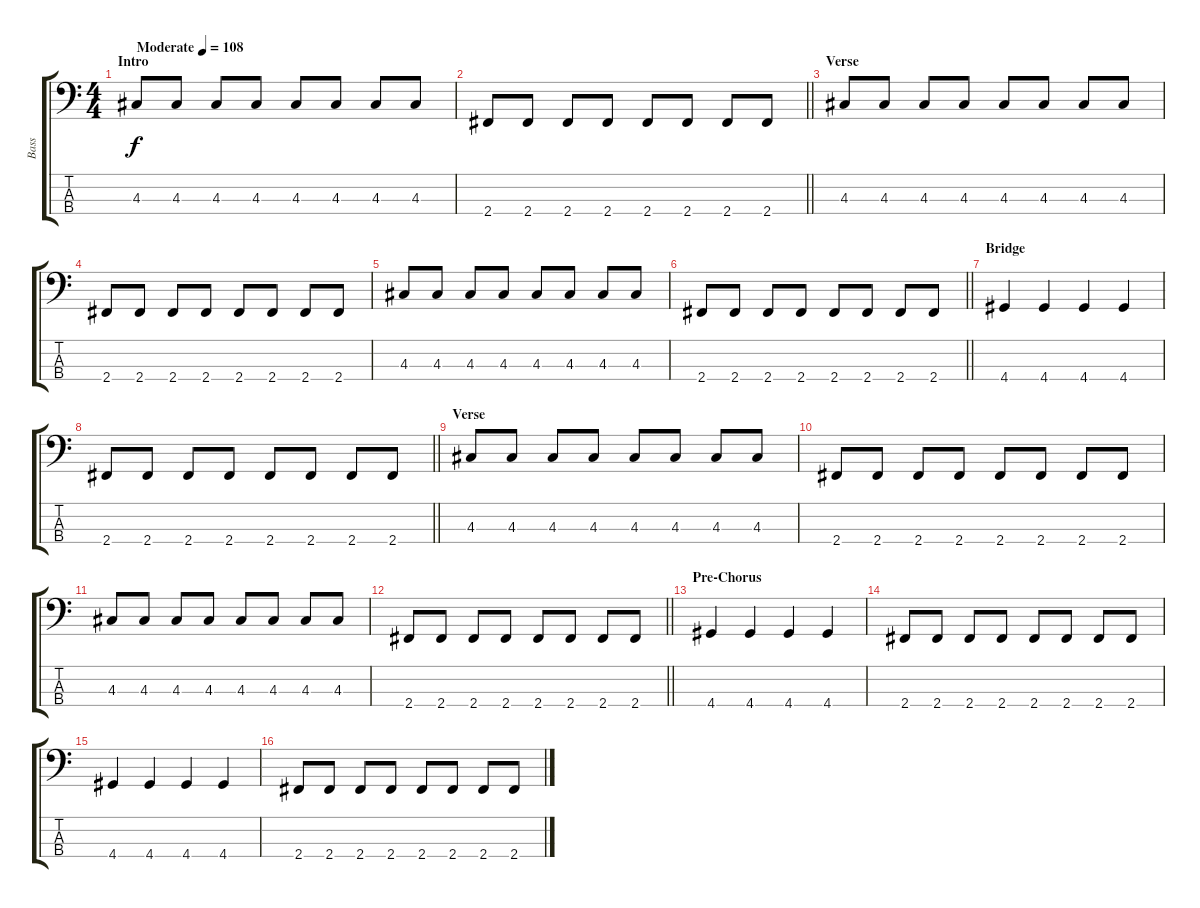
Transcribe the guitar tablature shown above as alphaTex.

\track ("Bass" "Bass") {instrument electricbassfinger}
\staff {score tabs}
\tuning (G2 D2 A1 E1) {hide}
\ts (4 4)
\section ("" "Intro")
\tempo (108 "Moderate")
\clef f4
\ks c
4.3.8{dy f instrument electricbassfinger} 4.3.8 4.3.8 4.3.8 4.3.8 4.3.8 4.3.8 4.3.8 |
\barLineRight lightlight
2.4.8 2.4.8 2.4.8 2.4.8 2.4.8 2.4.8 2.4.8 2.4.8 |
\section ("" "Verse")
4.3.8 4.3.8 4.3.8 4.3.8 4.3.8 4.3.8 4.3.8 4.3.8 |
2.4.8 2.4.8 2.4.8 2.4.8 2.4.8 2.4.8 2.4.8 2.4.8 |
4.3.8 4.3.8 4.3.8 4.3.8 4.3.8 4.3.8 4.3.8 4.3.8 |
\barLineRight lightlight
2.4.8 2.4.8 2.4.8 2.4.8 2.4.8 2.4.8 2.4.8 2.4.8 |
\section ("" "Bridge")
4.4.4 4.4.4 4.4.4 4.4.4 |
\barLineRight lightlight
2.4.8 2.4.8 2.4.8 2.4.8 2.4.8 2.4.8 2.4.8 2.4.8 |
\section ("" "Verse")
4.3.8 4.3.8 4.3.8 4.3.8 4.3.8 4.3.8 4.3.8 4.3.8 |
2.4.8 2.4.8 2.4.8 2.4.8 2.4.8 2.4.8 2.4.8 2.4.8 |
4.3.8 4.3.8 4.3.8 4.3.8 4.3.8 4.3.8 4.3.8 4.3.8 |
\barLineRight lightlight
2.4.8 2.4.8 2.4.8 2.4.8 2.4.8 2.4.8 2.4.8 2.4.8 |
\section ("" "Pre-Chorus")
4.4.4 4.4.4 4.4.4 4.4.4 |
2.4.8 2.4.8 2.4.8 2.4.8 2.4.8 2.4.8 2.4.8 2.4.8 |
4.4.4 4.4.4 4.4.4 4.4.4 |
2.4.8 2.4.8 2.4.8 2.4.8 2.4.8 2.4.8 2.4.8 2.4.8
